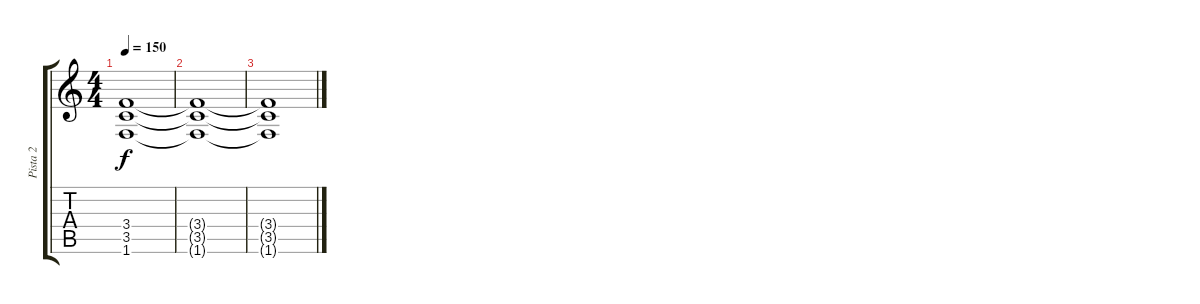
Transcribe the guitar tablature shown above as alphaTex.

\track ("Pista 2" "Pista 2") {instrument overdrivenguitar}
\staff {score tabs}
\tuning (E4 B3 G3 D3 A2 E2) {hide}
\ts (4 4)
\tempo 150
\clef g2
\ks c
(3.4 3.5 1.6).1{dy f} |
(3.4{t} 3.5{t} 1.6{t}).1 |
(3.4{t} 3.5{t} 1.6{t}).1
